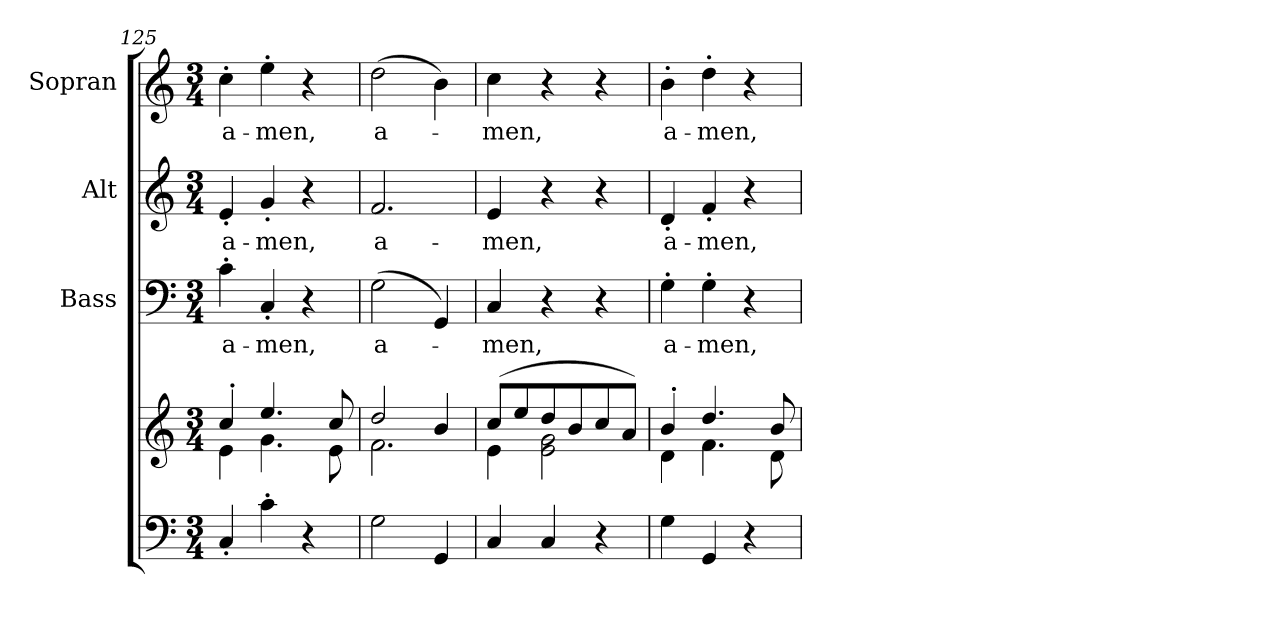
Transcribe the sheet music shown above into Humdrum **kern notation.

**kern	**kern	**kern	**text	**kern	**text	**kern	**text
*part4	*part4	*part3	*part3	*part2	*part2	*part1	*part1
*staff5	*staff4	*staff3	*staff3	*staff2	*staff2	*staff1	*staff1
*	*	*I"Bass	*	*I"Alt	*	*I"Sopran	*
*	*	*I'B.	*	*I'A.	*	*I'S.	*
*clefF4	*clefG2	*clefF4	*	*clefG2	*	*clefG2	*
*k[]	*k[]	*k[]	*	*k[]	*	*k[]	*
*C:	*C:	*C:	*	*C:	*	*C:	*
*M3/4	*M3/4	*M3/4	*	*M3/4	*	*M3/4	*
=125	=125	=125	=125	=125	=125	=125	=125
*	*^	*	*	*	*	*	*
!	!	!	!	!LO:LY:b	!	!LO:LY:b	!	!LO:LY:b
4C'</	4cc'>/	4e\	4c'>\	a-	4e'</	a-	4cc'>\	a-
!	!	!	!	!LO:LY:b	!	!LO:LY:b	!	!LO:LY:b
4c'>\	4.ee/	4.g\	4C'</	-men,	4g'</	-men,	4ee'>\	-men,
4r	.	.	4r	.	4r	.	4r	.
.	8cc/	8e\	.	.	.	.	.	.
=126	=126	=126	=126	=126	=126	=126	=126	=126
!	!	!	!	!LO:LY:b	!	!LO:LY:b	!	!LO:LY:b
2G\	2dd/	2.f\	(>2G\	a-	2.f/	a-	(>2dd\	a-
4GG/	4b/	.	4GG/)	.	.	.	4b\)	.
=127	=127	=127	=127	=127	=127	=127	=127	=127
!	!	!	!	!LO:LY:b	!	!LO:LY:b	!	!LO:LY:b
4C/	(>8cc/L	4e\	4C/	-men,	4e/	-men,	4cc\	-men,
.	8ee/	.	.	.	.	.	.	.
4C/	8dd/	2e\ 2g\	4r	.	4r	.	4r	.
.	8b/	.	.	.	.	.	.	.
4r	8cc/	.	4r	.	4r	.	4r	.
.	8a/J)	.	.	.	.	.	.	.
!!LO:LB:g=z
=128	=128	=128	=128	=128	=128	=128	=128	=128
!	!	!	!	!LO:LY:b	!	!LO:LY:b	!	!LO:LY:b
4G\	4b'>/	4d\	4G'>\	a-	4d'</	a-	4b'>\	a-
!	!	!	!	!LO:LY:b	!	!LO:LY:b	!	!LO:LY:b
4GG/	4.dd/	4.f\	4G'>\	-men,	4f'</	-men,	4dd'>\	-men,
4r	.	.	4r	.	4r	.	4r	.
.	8b/	8d\	.	.	.	.	.	.
*	*v	*v	*	*	*	*	*	*
=	=	=	=	=	=	=	=
*-	*-	*-	*-	*-	*-	*-	*-
